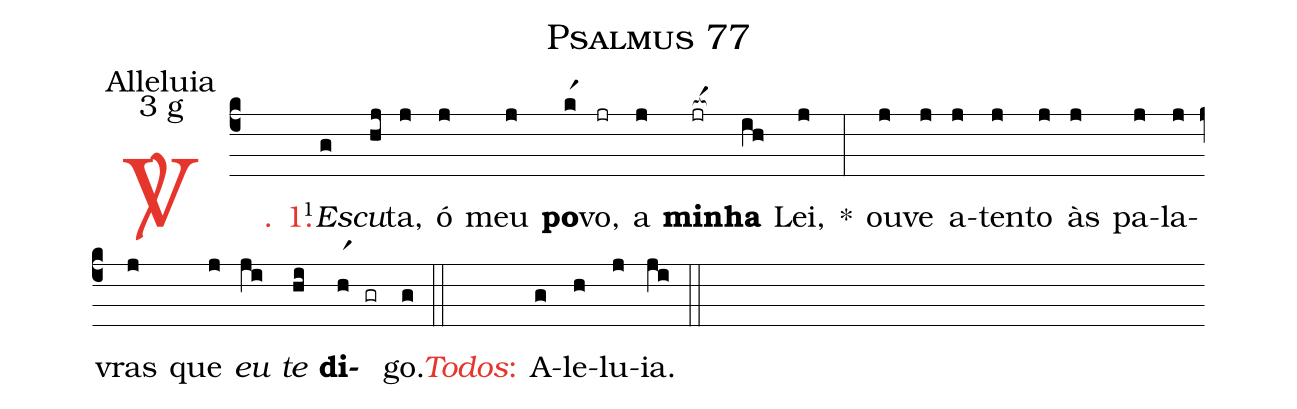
name: Psalmus 77;
office-part: Alleluia;
mode: 3;
mode-differentia: g;
%%
(c4)

<c><sp>V/</sp>. 1.</c>() <v>\VSup{1}</v><i>Es</i>(g)<i>cu</i>(hj)ta,(j) ó(j) meu(j) <b>po</b>(kr1)vo,(jr) a(j) <nlba><b>mi</b>(jr[ocba:1{])<b>nha</b></nlba>(ih[ocba:0}]) Lei,(j) *(:) ou(j)ve(j) a(j)ten(j)to(j) às(j) pa(j)la(j)vras(j) que(j) <i>eu</i>(ji) <i>te</i>(hi) <b>di</b>(hr1)(gr)go.(g)

(::)

<nlba><c><i>Todos</i>:</c>() A</nlba>(g)le(h)lu(j)ia.(ji)

(::)
